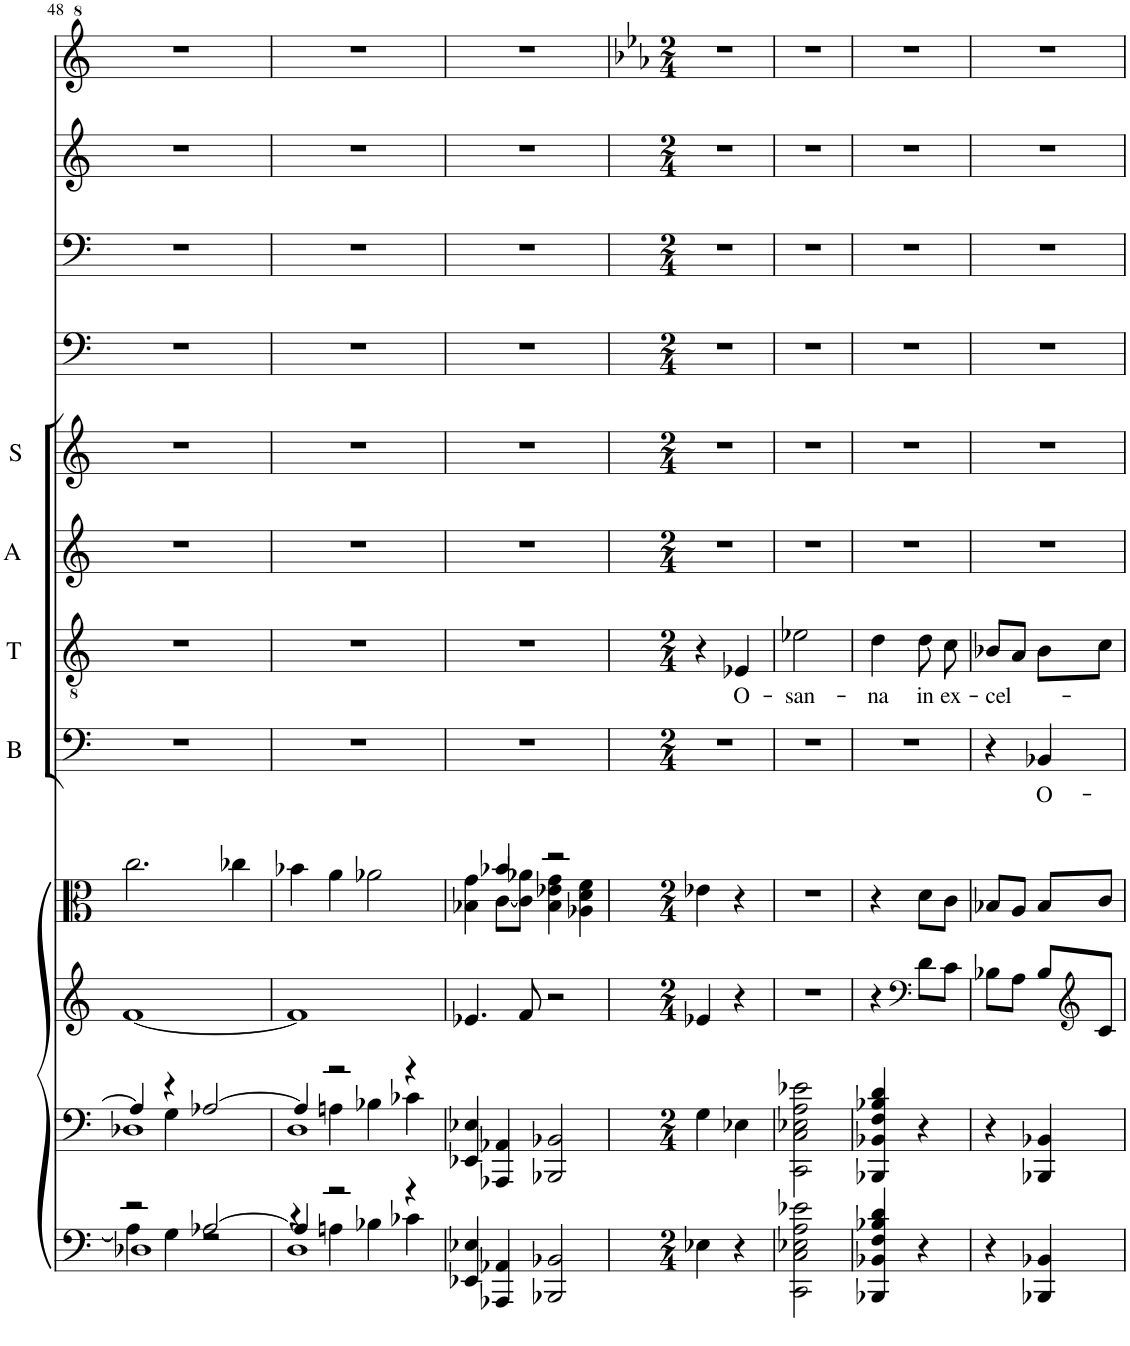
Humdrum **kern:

**kern	**kern	**kern	**kern	**kern	**text	**kern	**text	**kern	**kern	**kern	**kern	**kern	**kern
*part12	*part11	*part10	*part9	*part8	*part8	*part7	*part7	*part6	*part5	*part4	*part3	*part2	*part1
*staff12	*staff11	*staff10	*staff9	*staff8	*staff8	*staff7	*staff7	*staff6	*staff5	*staff4	*staff3	*staff2	*staff1
*I"Pauke	*I"Kontrabasse	*I"Synthesizer Strings-R2	*I"Bratschen	*I"Bass	*	*I"Tenor	*	*I"Alt	*I"Sopran	*I"Bass Solo	*I"Tenor Solo	*I"Alt Solo	*I"Sopran Solo
*	*	*I'Str	*	*I'B	*	*I'T	*	*I'A	*I'S	*	*	*	*
!!LO:PB:g=z
*clefF4	*clefF4	*clefG2	*clefC3	*clefF4	*	*clefGv2	*	*clefG2	*clefG2	*clefF4	*clefF4	*clefG2	*clefG^2
*	*	*	*	*	*	*ITrd7c12	*	*ITrd1c2	*	*	*	*ITrd4c7	*ITrd-7c-12
*k[]	*k[]	*k[]	*k[]	*k[]	*	*k[]	*	*k[]	*k[]	*k[]	*k[]	*k[]	*k[]
*M2/2	*M2/2	*M2/2	*M2/2	*M2/2	*	*M2/2	*	*M2/2	*M2/2	*M2/2	*M2/2	*M2/2	*M2/2
*met(c|)	*met(c|)	*met(c|)	*met(c|)	*met(c|)	*	*met(c|)	*	*met(c|)	*met(c|)	*met(c|)	*met(c|)	*met(c|)	*met(c|)
=48	=48	=48	=48	=48	=48	=48	=48	=48	=48	=48	=48	=48	=48
*^	*^	*	*	*	*	*	*	*	*	*	*	*	*
*	*^	*	*^	*	*	*	*	*	*	*	*	*	*	*	*
2r	4A-\]	1D-X	4A-/]	4ryy	1D-X	[1f	2.cc\	1r	.	1r	.	1r	1r	1r	1r	1r	1r
.	4G\	.	4r	4G\	.	.	.	.	.	.	.	.	.	.	.	.	.
[2A-X/	2r	.	[2A-X/	2ryy	.	.	.	.	.	.	.	.	.	.	.	.	.
.	.	.	.	.	.	.	4cc-X\	.	.	.	.	.	.	.	.	.	.
=49	=49	=49	=49	=49	=49	=49	=49	=49	=49	=49	=49	=49	=49	=49	=49	=49	=49
4A-/]	4r	1D	4A-/]	4ryy	1D	1f]	4b-X\	1r	.	1r	.	1r	1r	1r	1r	1r	1r
2r	4An\	.	2r	4An\	.	.	4a\	.	.	.	.	.	.	.	.	.	.
.	4B-X\	.	.	4B-X\	.	.	2a-X\	.	.	.	.	.	.	.	.	.	.
4r	4c-X\	.	4r	4c-X\	.	.	.	.	.	.	.	.	.	.	.	.	.
*v	*v	*v	*	*	*	*	*	*	*	*	*	*	*	*	*	*	*
*	*v	*v	*v	*	*	*	*	*	*	*	*	*	*	*	*
=50	=50	=50	=50	=50	=50	=50	=50	=50	=50	=50	=50	=50	=50
*	*	*	*^	*	*	*	*	*	*	*	*	*	*
4EE-X/ 4E-X/	4EE-X/ 4E-X/	4.e-X/	4B-X\ 4g\	4ryy	1r	.	1r	.	1r	1r	1r	1r	1r	1r
4AAA-X/ 4AA-X/	4AAA-X/ 4AA-X/	.	4b-X/	[8c\L	.	.	.	.	.	.	.	.	.	.
.	.	8f/	.	8c\] 8a-X\J	.	.	.	.	.	.	.	.	.	.
2BBB-X/ 2BB-X/	2BBB-X/ 2BB-X/	2r	2r	4B-\ 4e-X\ 4g\	.	.	.	.	.	.	.	.	.	.
.	.	.	.	4A-X\ 4d\ 4f\	.	.	.	.	.	.	.	.	.	.
*	*	*	*v	*v	*	*	*	*	*	*	*	*	*	*
=51	=51	=51	=51	=51	=51	=51	=51	=51	=51	=51	=51	=51	=51
*	*	*	*	*	*	*	*	*	*	*	*	*	*k[b-e-a-]
*M2/4	*M2/4	*M2/4	*M2/4	*M2/4	*	*M2/4	*	*M2/4	*M2/4	*M2/4	*M2/4	*M2/4	*M2/4
4E-X\	4G\	4e-X/	4e-X\	2r	.	4r	.	2r	2r	2r	2r	2r	2r
!	!	!	!	!	!	!	!LO:LY:b	!	!	!	!	!	!
4r	4E-X\	4r	4r	.	.	4E-X/	O-	.	.	.	.	.	.
=52	=52	=52	=52	=52	=52	=52	=52	=52	=52	=52	=52	=52	=52
!	!	!	!	!	!	!	!LO:LY:b	!	!	!	!	!	!
2CC\ 2C\ 2E-X\ 2A\ 2e-X\	2CC\ 2C\ 2E-X\ 2A\ 2e-X\	2r	2r	2r	.	2e-X\	-san-	2r	2r	2r	2r	2r	2r
=53	=53	=53	=53	=53	=53	=53	=53	=53	=53	=53	=53	=53	=53
!	!	!	!	!	!	!	!LO:LY:b	!	!	!	!	!	!
4BBB-X/ 4BB-X/ 4F/ 4B-X/ 4d/	4BBB-X/ 4BB-X/ 4F/ 4B-X/ 4d/	4r	4r	2r	.	4d\	-na	2r	2r	2r	2r	2r	2r
*	*	*clefF4	*	*	*	*	*	*	*	*	*	*	*
!	!	!	!	!	!	!	!LO:LY:b	!	!	!	!	!	!
4r	4r	8d\L	8d\L	.	.	8d\	in	.	.	.	.	.	.
!	!	!	!	!	!	!	!LO:LY:b	!	!	!	!	!	!
.	.	8c\J	8c\J	.	.	8c\	ex-	.	.	.	.	.	.
=54	=54	=54	=54	=54	=54	=54	=54	=54	=54	=54	=54	=54	=54
!	!	!	!	!	!	!	!LO:LY:b	!	!	!	!	!	!
4r	4r	8B-X\L	8B-X/L	4r	.	8B-X/L	-cel-	2r	2r	2r	2r	2r	2r
.	.	8A\J	8A/J	.	.	8A/J	.	.	.	.	.	.	.
!	!	!	!	!	!LO:LY:b	!	!	!	!	!	!	!	!
4BBB-X/ 4BB-X/	4BBB-X/ 4BB-X/	8B-/L	8B-/L	4BB-X/	O-	8B-\L	.	.	.	.	.	.	.
*	*	*clefG2	*	*	*	*	*	*	*	*	*	*	*
.	.	8c/J	8c/J	.	.	8c\J	.	.	.	.	.	.	.
=	=	=	=	=	=	=	=	=	=	=	=	=	=
*-	*-	*-	*-	*-	*-	*-	*-	*-	*-	*-	*-	*-	*-
